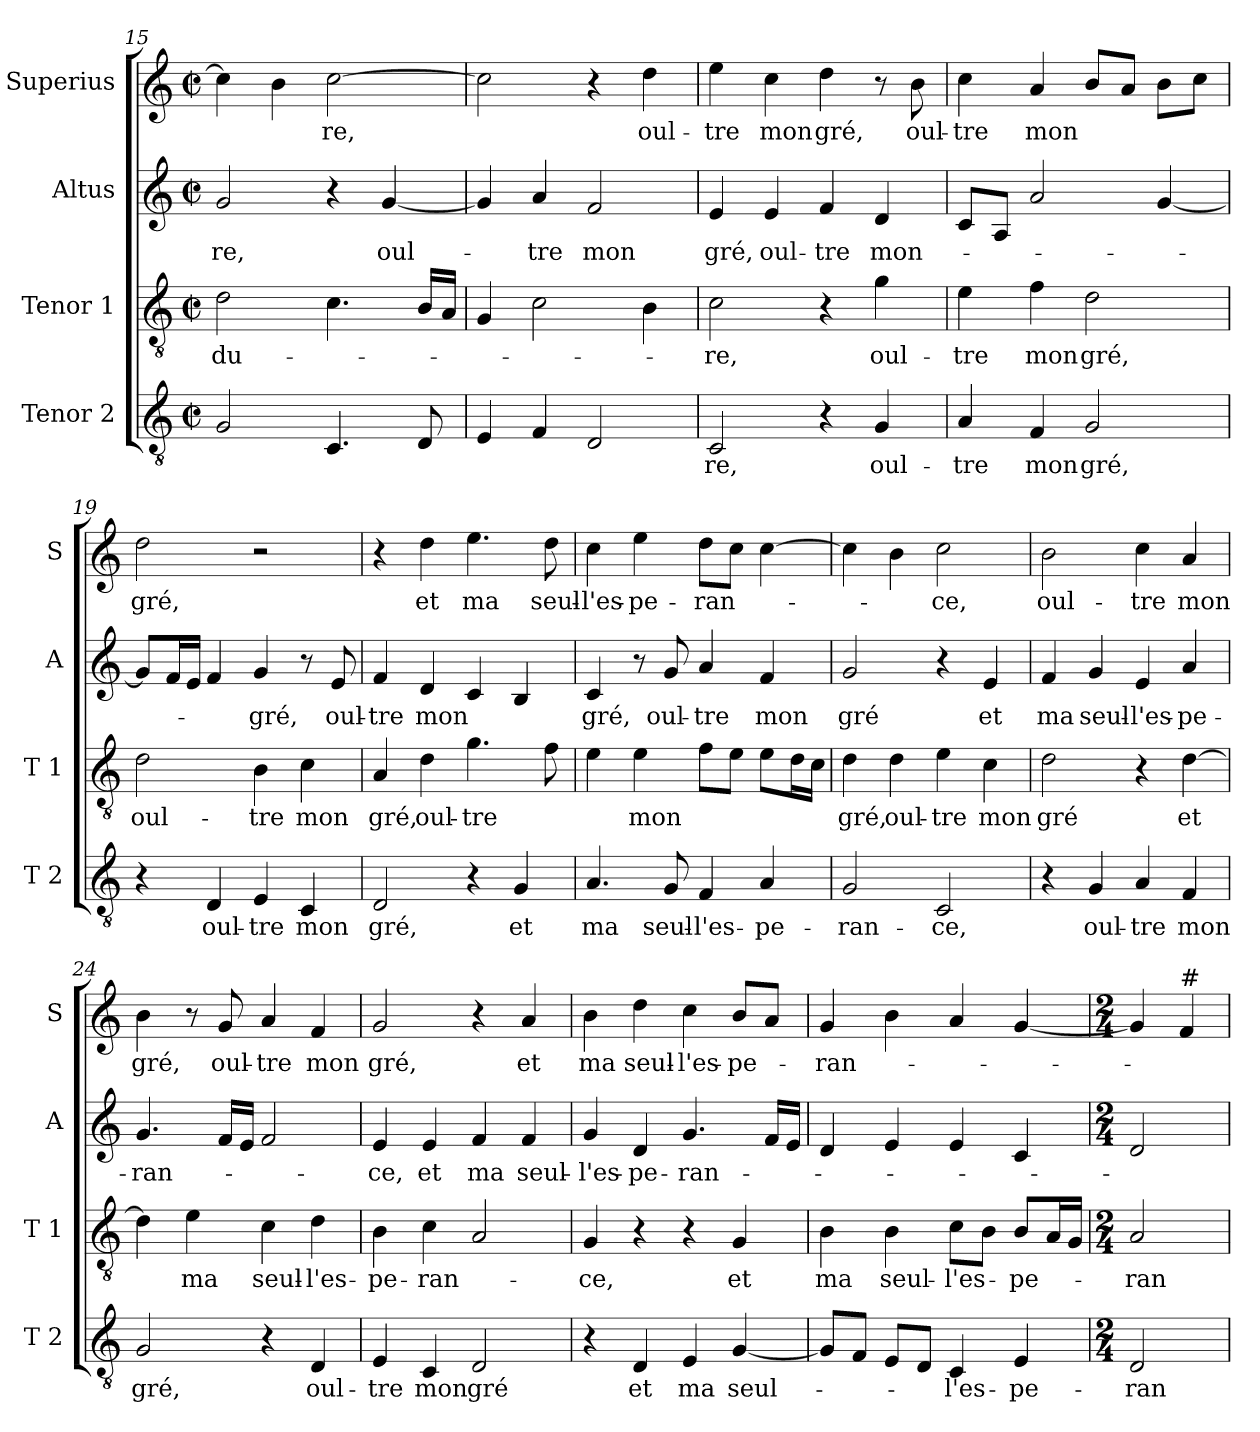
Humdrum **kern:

**kern	**text	**kern	**text	**kern	**text	**kern	**text
*part4	*part4	*part3	*part3	*part2	*part2	*part1	*part1
*staff4	*staff4	*staff3	*staff3	*staff2	*staff2	*staff1	*staff1
*I"Tenor 2	*	*I"Tenor 1	*	*I"Altus	*	*I"Superius	*
*I'T 2	*	*I'T 1	*	*I'A	*	*I'S	*
*clefGv2	*	*clefGv2	*	*clefG2	*	*clefG2	*
*k[]	*	*k[]	*	*k[]	*	*k[]	*
*C:	*	*C:	*	*C:	*	*C:	*
*M2/2	*	*M2/2	*	*M2/2	*	*M2/2	*
*met(c|)	*	*met(c|)	*	*met(c|)	*	*met(c|)	*
=15	=15	=15	=15	=15	=15	=15	=15
2G/	.	2d\	du-	2g/	-re,	4cc\]	.
.	.	.	.	.	.	4b\	.
4.C/	.	4.c\	.	4r	.	[2cc\	-re,
.	.	.	.	[4g/	oul-	.	.
8D/	.	16B/LL	.	.	.	.	.
.	.	16A/JJ	.	.	.	.	.
!!LO:PB:g=z
=16	=16	=16	=16	=16	=16	=16	=16
4E/	.	4G/	.	4g/]	.	2cc\]	.
4F/	.	2c\	.	4a/	-tre	.	.
2D/	.	.	.	2f/	mon	4r	.
.	.	4B\	.	.	.	4dd\	oul-
=17	=17	=17	=17	=17	=17	=17	=17
2C/	-re,	2c\	-re,	4e/	gré,	4ee\	-tre
.	.	.	.	4e/	oul-	4cc\	mon
4r	.	4r	.	4f/	-tre	4dd\	gré,
4G/	oul-	4g\	oul-	4d/	mon-	8r	.
.	.	.	.	.	.	8b\	oul-
=18	=18	=18	=18	=18	=18	=18	=18
4A/	-tre	4e\	-tre	8c/L	.	4cc\	-tre
.	.	.	.	8A/J	.	.	.
4F/	mon	4f\	mon	2a/	.	4a/	mon
2G/	gré,	2d\	gré,	.	.	8b/L	.
.	.	.	.	.	.	8a/J	.
.	.	.	.	[4g/	.	8b\L	.
.	.	.	.	.	.	8cc\J	.
=19	=19	=19	=19	=19	=19	=19	=19
4r	.	2d\	oul-	8g/L]	.	2dd\	gré,
.	.	.	.	16f/L	.	.	.
.	.	.	.	16e/JJ	.	.	.
4D/	oul-	.	.	4f/	.	.	.
4E/	-tre	4B\	-tre	4g/	-gré,	2r	.
4C/	mon	4c\	mon	8r	.	.	.
.	.	.	.	8e/	oul-	.	.
=20	=20	=20	=20	=20	=20	=20	=20
2D/	gré,	4A/	gré,	4f/	-tre	4r	.
.	.	4d\	oul-	4d/	mon	4dd\	et
4r	.	4.g\	-tre	4c/	.	4.ee\	ma
4G/	et	.	.	4B/	.	.	.
.	.	8f\	.	.	.	8dd\	seul-
!!LO:LB:g=z
=21	=21	=21	=21	=21	=21	=21	=21
4.A/	ma	4e\	.	4c/	gré,	4cc\	-l'es-
.	.	4e\	mon	8r	.	4ee\	-pe-
8G/	seul-	.	.	8g/	oul-	.	.
4F/	-l'es-	8f\L	.	4a/	-tre	8dd\L	-ran-
.	.	8e\J	.	.	.	8cc\J	.
4A/	-pe-	8e\L	.	4f/	mon	[4cc\	.
.	.	16d\L	.	.	.	.	.
.	.	16c\JJ	.	.	.	.	.
=22	=22	=22	=22	=22	=22	=22	=22
2G/	-ran-	4d\	gré,	2g/	gré	4cc\]	.
.	.	4d\	oul-	.	.	4b\	.
2C/	-ce,	4e\	-tre	4r	.	2cc\	-ce,
.	.	4c\	mon	4e/	et	.	.
=23	=23	=23	=23	=23	=23	=23	=23
4r	.	2d\	gré	4f/	ma	2b\	oul-
4G/	oul-	.	.	4g/	seul-	.	.
4A/	-tre	4r	.	4e/	-l'es-	4cc\	-tre
4F/	mon	[4d\	et	4a/	-pe-	4a/	mon
=24	=24	=24	=24	=24	=24	=24	=24
2G/	gré,	4d\]	.	4.g/	-ran-	4b\	gré,
.	.	4e\	ma	.	.	8r	.
.	.	.	.	16f/LL	.	8g/	oul-
.	.	.	.	16e/JJ	.	.	.
4r	.	4c\	seul-	2f/	.	4a/	-tre
4D/	oul-	4d\	-l'es-	.	.	4f/	mon
=25	=25	=25	=25	=25	=25	=25	=25
4E/	-tre	4B\	-pe-	4e/	-ce,	2g/	gré,
4C/	mon	4c\	-ran-	4e/	et	.	.
2D/	gré	2A/	.	4f/	ma	4r	.
.	.	.	.	4f/	seul-	4a/	et
!!LO:LB:g=z
=26	=26	=26	=26	=26	=26	=26	=26
4r	.	4G/	-ce,	4g/	-l'es-	4b\	ma
4D/	et	4r	.	4d/	-pe-	4dd\	seul-
4E/	ma	4r	.	4.g/	-ran-	4cc\	-l'es-
[4G/	seul-	4G/	et	.	.	8b/L	-pe-
.	.	.	.	16f/LL	.	8a/J	.
.	.	.	.	16e/JJ	.	.	.
=27	=27	=27	=27	=27	=27	=27	=27
8G/L]	.	4B\	ma	4d/	.	4g/	-ran-
8F/J	.	.	.	.	.	.	.
8E/L	.	4B\	seul-	4e/	.	4b\	.
8D/J	.	.	.	.	.	.	.
4C/	-l'es-	8c\L	-l'es-	4e/	.	4a/	.
.	.	8B\J	.	.	.	.	.
4E/	-pe-	8B/L	-pe-	4c/	.	[4g/	.
.	.	16A/L	.	.	.	.	.
.	.	16G/JJ	.	.	.	.	.
=28	=28	=28	=28	=28	=28	=28	=28
*M2/4	*	*M2/4	*	*M2/4	*	*M2/4	*
2D/	-ran-	2A/	-ran-	2d/	.	4g/]	.
!	!	!	!	!	!	!LO:TX:a:t=#	!
.	.	.	.	.	.	4f/	.
=	=	=	=	=	=	=	=
*-	*-	*-	*-	*-	*-	*-	*-
